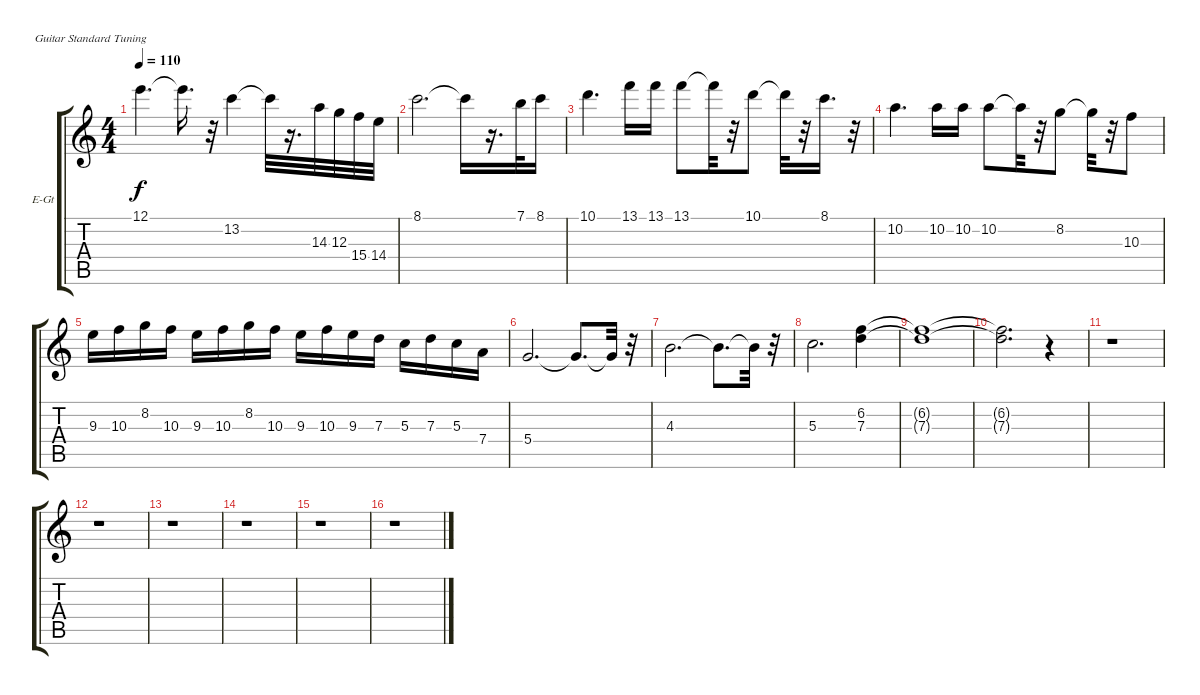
\bracketExtendMode groupsimilarinstruments
\firstSystemTrackNameOrientation horizontal
\otherSystemsTrackNameOrientation horizontal
\track ("Guitar" "E-Gt") {instrument overdrivenguitar}
\staff {score tabs}
\tuning (E4 B3 G3 D3 A2 E2)
\ts (4 4)
\tempo 110
\clef g2
\ks c
12.1.4{d dy f} 12.1{t}.16{d} r.32 13.2.4 13.2{t}.32 r.16{d} 14.3.32 12.3.32 15.4.32 14.4.32 |
8.1.2{d} 8.1{t}.16 r.16{d} 7.1.32 8.1.16 |
10.1.4{d} 13.1.16 13.1.16 13.1.8 13.1{t}.32 r.32 10.1.8 10.1{t}.32 r.32 8.1.16{d} r.32 |
10.2.4{d} 10.2.16 10.2.16 10.2.8 10.2{t}.32 r.32 8.2.8 8.2{t}.32 r.32 10.3.8 |
9.3.16 10.3.16 8.2.16 10.3.16 9.3.16 10.3.16 8.2.16 10.3.16 9.3.16 10.3.16 9.3.16 7.3.16 5.3.16 7.3.16 5.3.16 7.4.16 |
5.4.2{d} 5.4{t}.8{d} 5.4{t}.32 r.32 |
4.3.2{d} 4.3{t}.8{d} 4.3{t}.32 r.32 |
5.3.2{d} (6.2 7.3).4 |
(6.2{t} 7.3{t}).1 |
(6.2{t} 7.3{t}).2{d} r.4 |
r.1 |
r.1 |
r.1 |
r.1 |
r.1 |
r.1
